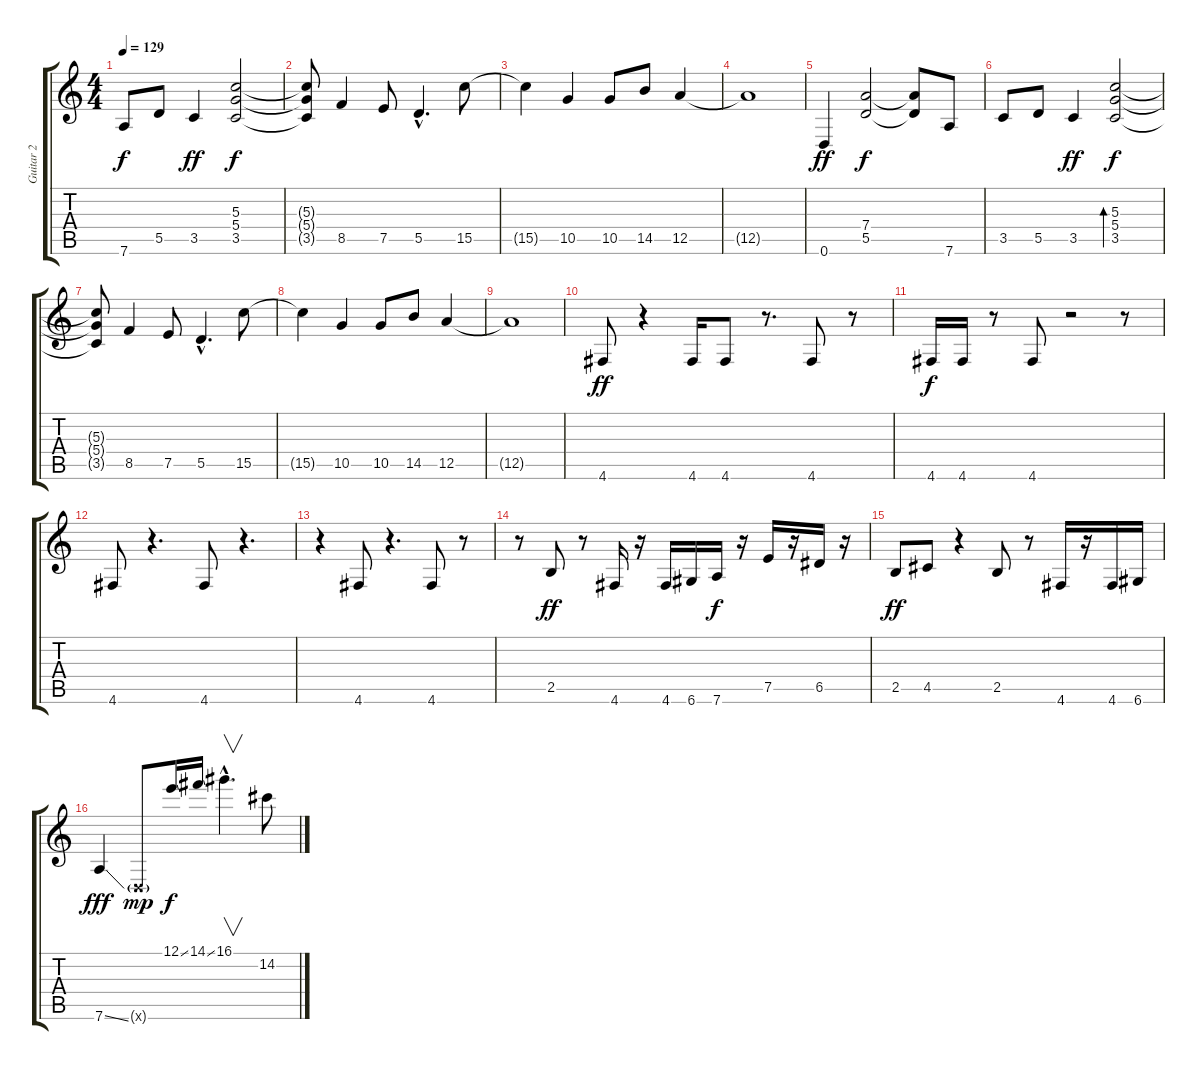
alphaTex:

\track ("Guitar 2" "Guitar 2") {instrument distortionguitar}
\staff {score tabs}
\tuning (E4 B3 G3 D3 A2 D2) {hide}
\ts (4 4)
\tempo 129
\clef g2
\ks c
7.6{t}.8{dy f} 5.5.8 3.5.4{dy ff} (5.3 5.4 3.5).2{dy f} |
(5.3{t} 5.4{t} 3.5{t}).8 8.5.4 7.5.8 5.5{hac}.4{d} 15.5.8 |
15.5{t}.4 10.5.4 10.5.8 14.5.8 12.5.4 |
12.5{t}.1 |
0.6.4{dy ff} (7.4 5.5).2{dy f} (7.4{t} 5.5{t}).8 7.6.8 |
3.5.8 5.5.8 3.5.4{dy ff} (5.3 5.4 3.5).2{bd 120 dy f} |
(5.3{t} 5.4{t} 3.5{t}).8 8.5.4 7.5.8 5.5{hac}.4{d} 15.5.8 |
15.5{t}.4 10.5.4 10.5.8 14.5.8 12.5.4 |
12.5{t}.1 |
4.6.8{dy ff} r.4 4.6.16 4.6.8 r.8{d} 4.6.8 r.8 |
4.6.16{dy f} 4.6.16 r.8 4.6.8 r.2 r.8 |
4.6.8 r.4{d} 4.6.8 r.4{d} |
r.4 4.6.8 r.4{d} 4.6.8 r.8 |
r.8 2.5.8{dy ff} r.8 4.6.16 r.16 4.6.16 6.6.16 7.6.16{dy f} r.16 7.5.16 r.16 6.5.16 r.16 |
2.5.8{dy ff} 4.5.8 r.4 2.5.8 r.8 4.6.16 r.16 4.6.16 6.6.16 |
7.6{ss}.4{dy fff} 0.6{g x}.8{dy mp} 12.1{ss}.16{dy f} 14.1{ss}.16 16.1{hac}.4{v d} 14.2.8
